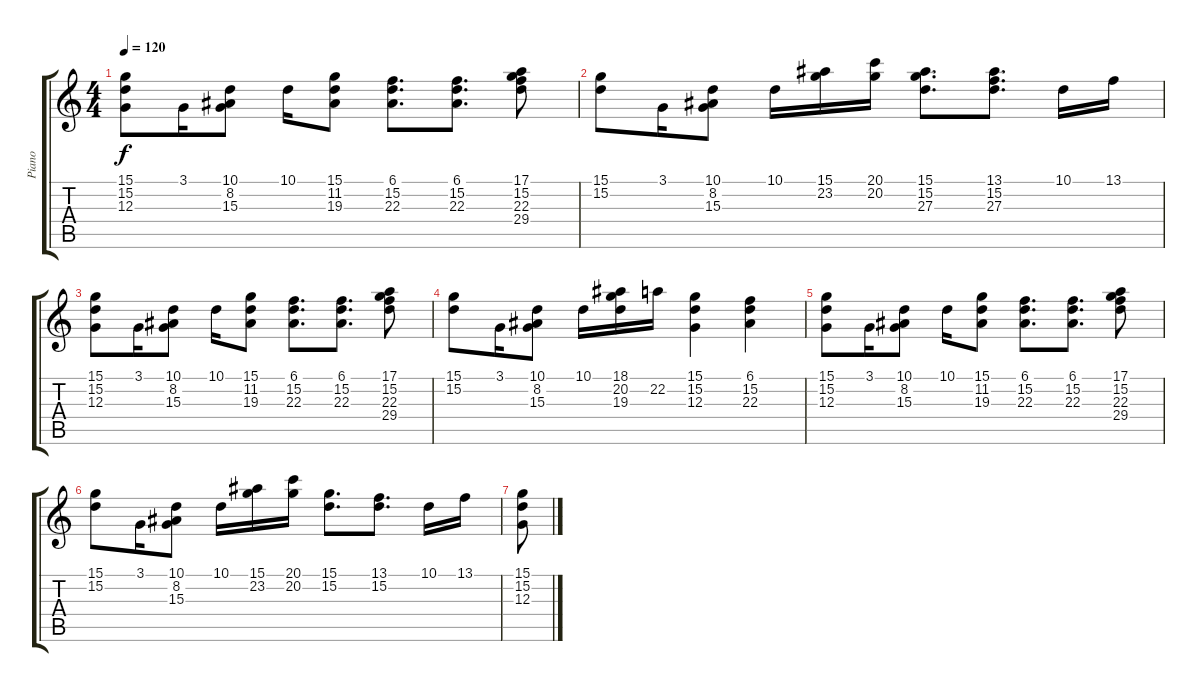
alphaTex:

\track ("Piano" "Piano") {instrument brightacousticpiano}
\staff {score tabs}
\tuning (E4 B3 G3 D3 A2 E2) {hide}
\ts (4 4)
\tempo 120
\clef g2
\ks c
(15.1 15.2 12.3).8{dy f} 3.1.16 (10.1 8.2 15.3).8 10.1.16 (15.1 11.2 19.3).8 (6.1 15.2 22.3).8{d} (6.1 15.2 22.3).8{d} (17.1 15.2 22.3 29.4).8 |
(15.1 15.2).8 3.1.16 (10.1 8.2 15.3).8 10.1.16 (15.1 23.2).16 (20.1 20.2).16 (15.1 15.2 27.3).8{d} (13.1 15.2 27.3).8{d} 10.1.16 13.1.16 |
(15.1 15.2 12.3).8 3.1.16 (10.1 8.2 15.3).8 10.1.16 (15.1 11.2 19.3).8 (6.1 15.2 22.3).8{d} (6.1 15.2 22.3).8{d} (17.1 15.2 22.3 29.4).8 |
(15.1 15.2).8 3.1.16 (10.1 8.2 15.3).8 10.1.16 (18.1 20.2 19.3).16 22.2.16 (15.1 15.2 12.3).4 (6.1 15.2 22.3).4 |
(15.1 15.2 12.3).8 3.1.16 (10.1 8.2 15.3).8 10.1.16 (15.1 11.2 19.3).8 (6.1 15.2 22.3).8{d} (6.1 15.2 22.3).8{d} (17.1 15.2 22.3 29.4).8 |
(15.1 15.2).8 3.1.16 (10.1 8.2 15.3).8 10.1.16 (15.1 23.2).16 (20.1 20.2).16 (15.1 15.2).8{d} (13.1 15.2).8{d} 10.1.16 13.1.16 |
(15.1 15.2 12.3).8
